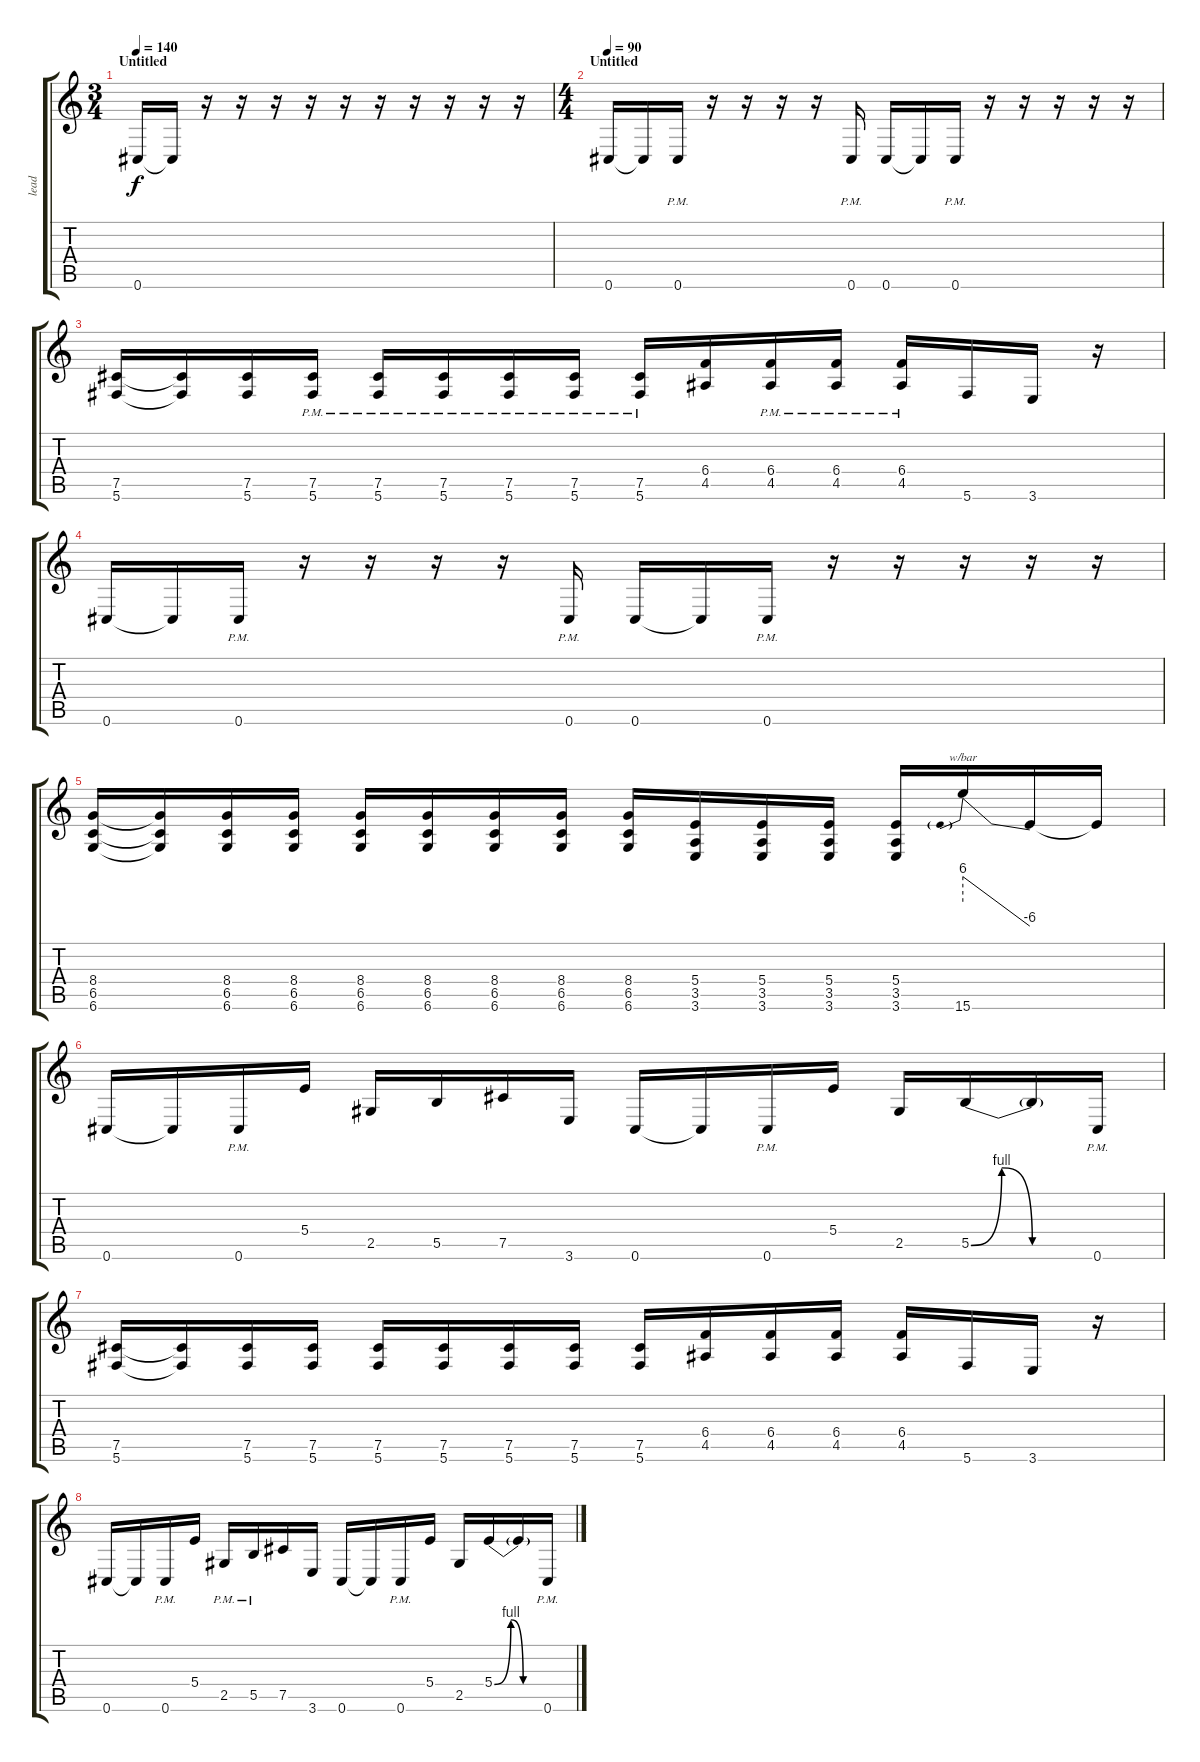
\track ("lead" "lead") {instrument distortionguitar}
\staff {score tabs}
\tuning (Db4 Ab3 E3 B2 Gb2 Db2) {hide}
\ts (3 4)
\section ("" "Untitled")
\tempo 140
\clef g2
\ks c
0.6.16{dy f} 0.6{t}.16 r.16 r.16 r.16 r.16 r.16 r.16 r.16 r.16 r.16 r.16 |
\ts (4 4)
\section ("" "Untitled")
\tempo 90
0.6.16 0.6{t}.16 0.6{pm}.16 r.16 r.16 r.16 r.16 0.6{pm}.16 0.6.16 0.6{t}.16 0.6{pm}.16 r.16 r.16 r.16 r.16 r.16 |
(7.5 5.6).16 (7.5{t} 5.6{t}).16 (7.5 5.6).16 (7.5{pm} 5.6{pm}).16 (7.5{pm} 5.6{pm}).16 (7.5{pm} 5.6{pm}).16 (7.5{pm} 5.6{pm}).16 (7.5{pm} 5.6{pm}).16 (7.5{pm} 5.6{pm}).16 (6.4 4.5).16 (6.4{pm} 4.5{pm}).16 (6.4{pm} 4.5{pm}).16 (6.4{pm} 4.5{pm}).16 5.6.16 3.6.16 r.16 |
0.6.16 0.6{t}.16 0.6{pm}.16 r.16 r.16 r.16 r.16 0.6{pm}.16 0.6.16 0.6{t}.16 0.6{pm}.16 r.16 r.16 r.16 r.16 r.16 |
(8.4 6.5 6.6).16 (8.4{t} 6.5{t} 6.6{t}).16 (8.4 6.5 6.6).16 (8.4 6.5 6.6).16 (8.4 6.5 6.6).16 (8.4 6.5 6.6).16 (8.4 6.5 6.6).16 (8.4 6.5 6.6).16 (8.4 6.5 6.6).16 (5.4 3.5 3.6).16 (5.4 3.5 3.6).16 (5.4 3.5 3.6).16 (5.4 3.5 3.6).16 15.6.16{tbe (predivedive default 0 24 60 -24)} 15.6{t}.16 15.6{t}.16 |
0.6.16 0.6{t}.16 0.6{pm}.16 5.4.16 2.5.16 5.5.16 7.5.16 3.6.16 0.6.16 0.6{t}.16 0.6{pm}.16 5.4.16 2.5.16 5.5{be (custom 0 0 15 4 30 0 60 0)}.16 5.5{t}.16 0.6{pm}.16 |
(7.5 5.6).16 (7.5{t} 5.6{t}).16 (7.5 5.6).16 (7.5 5.6).16 (7.5 5.6).16 (7.5 5.6).16 (7.5 5.6).16 (7.5 5.6).16 (7.5 5.6).16 (6.4 4.5).16 (6.4 4.5).16 (6.4 4.5).16 (6.4 4.5).16 5.6.16 3.6.16 r.16 |
0.6.16 0.6{t}.16 0.6{pm}.16 5.4.16 2.5{pm}.16 5.5{pm}.16 7.5.16 3.6.16 0.6.16 0.6{t}.16 0.6{pm}.16 5.4.16 2.5.16 5.4{be (custom 0 0 20 4 35 0 60 0)}.16 5.4{t}.16 0.6{pm}.16
